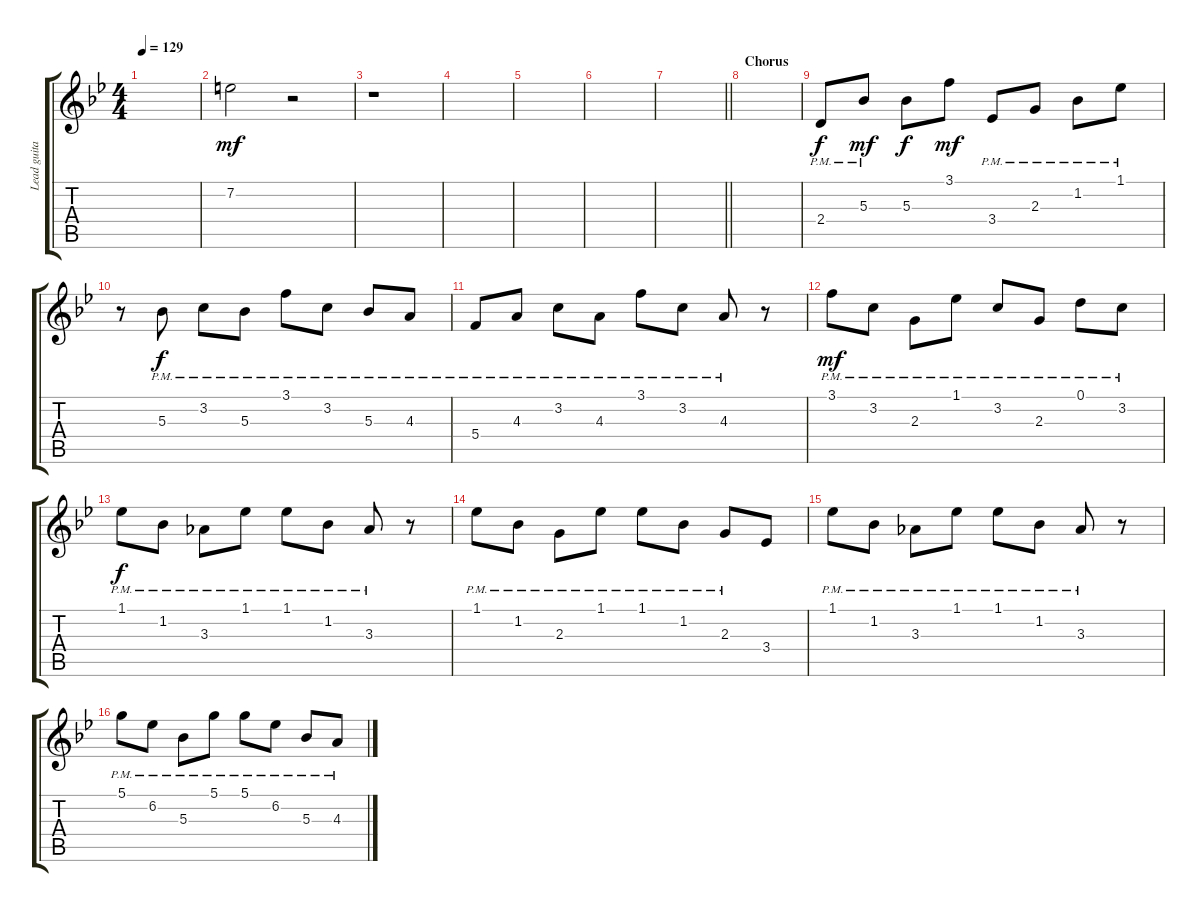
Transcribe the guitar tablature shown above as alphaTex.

\track ("Lead guitar (drive)" "Lead guita") {instrument overdrivenguitar}
\staff {score tabs}
\tuning (D4 A3 F3 C3 G2 C2) {hide}
\ts (4 4)
\tempo 129
\clef g2
\ks bb
|
7.2{t}.2{dy mf} r.2 |
r.1 |
|
|
|
\barLineRight lightlight
|
\section ("" "Chorus")
|
2.4{pm}.8{dy f} 5.3{pm}.8{dy mf} 5.3.8{dy f} 3.1.8{dy mf} 3.4{pm}.8 2.3{pm}.8 1.2{pm}.8 1.1{pm}.8 |
r.8 5.3{pm}.8{dy f} 3.2{pm}.8 5.3{pm}.8 3.1{pm}.8 3.2{pm}.8 5.3{pm}.8 4.3{pm}.8 |
5.4{pm}.8 4.3{pm}.8 3.2{pm}.8 4.3{pm}.8 3.1{pm}.8 3.2{pm}.8 4.3{pm}.8 r.8 |
3.1{pm}.8{dy mf} 3.2{pm}.8 2.3{pm}.8 1.1{pm}.8 3.2{pm}.8 2.3{pm}.8 0.1{pm}.8 3.2{pm}.8 |
1.1{pm}.8{dy f} 1.2{pm}.8 3.3{pm}.8 1.1{pm}.8 1.1{pm}.8 1.2{pm}.8 3.3{pm}.8 r.8 |
1.1{pm}.8 1.2{pm}.8 2.3{pm}.8 1.1{pm}.8 1.1{pm}.8 1.2{pm}.8 2.3{pm}.8 3.4.8 |
1.1{pm}.8 1.2{pm}.8 3.3{pm}.8 1.1{pm}.8 1.1{pm}.8 1.2{pm}.8 3.3{pm}.8 r.8 |
5.1{pm}.8 6.2{pm}.8 5.3{pm}.8 5.1{pm}.8 5.1{pm}.8 6.2{pm}.8 5.3{pm}.8 4.3{pm}.8
